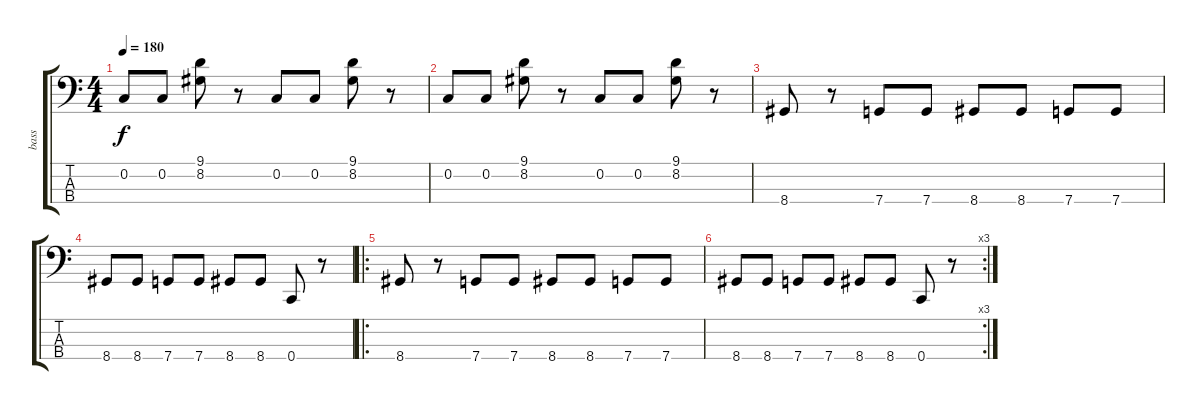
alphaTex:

\track ("bass" "bass") {instrument slapbass1}
\staff {score tabs}
\tuning (F2 C2 G1 C1) {hide}
\ts (4 4)
\tempo 180
\clef f4
\ks c
0.2.8{dy f} 0.2.8 (9.1 8.2).8 r.8 0.2.8 0.2.8 (9.1 8.2).8 r.8 |
0.2.8 0.2.8 (9.1 8.2).8 r.8 0.2.8 0.2.8 (9.1 8.2).8 r.8 |
8.4.8 r.8 7.4.8 7.4.8 8.4.8 8.4.8 7.4.8 7.4.8 |
8.4.8 8.4.8 7.4.8 7.4.8 8.4.8 8.4.8 0.4.8 r.8 |
\ro
8.4.8 r.8 7.4.8 7.4.8 8.4.8 8.4.8 7.4.8 7.4.8 |
\rc 3
8.4.8 8.4.8 7.4.8 7.4.8 8.4.8 8.4.8 0.4.8 r.8
